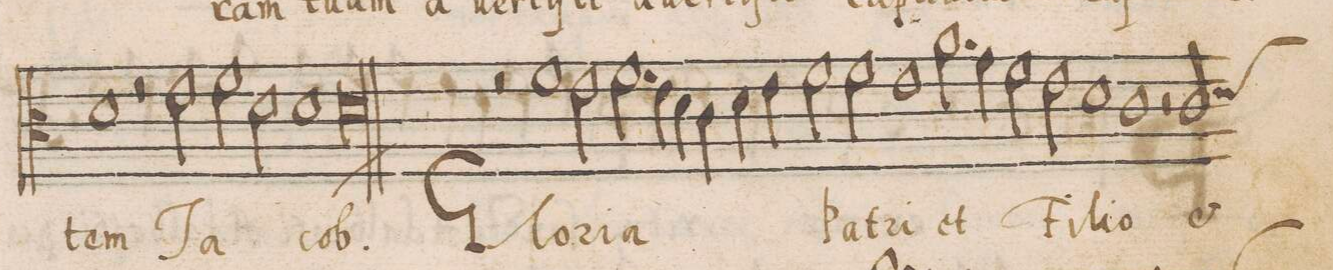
**kern	**text
*I"CANTVS	*
*clefC3	*
*k[]	*
*met(C|)	*
*M2/1	*
1d	-tem
2r	.
2e\	Ja-
=52-	=52-
2f\	.
2d\	.
1d	.
=53-	=53-
0dl	-cob.
=54||	=54||
2r	.
1f	Glo-
2e\	-ri-
=55-	=55-
2.f\	-a
4e\	.
4d\	.
4c\	.
4d\	.
4e\	.
=56-	=56-
2f\	.
2f\	Pa-
1e	-tri
=57-	=57-
2.a\	et
4g\	.
2f\	.
2e\	Fi-
=58-	=58-
1d	-li-
1c	-o
=59-	=59-
2r	.
*custos:d	*
2c/	et
*-	*-
